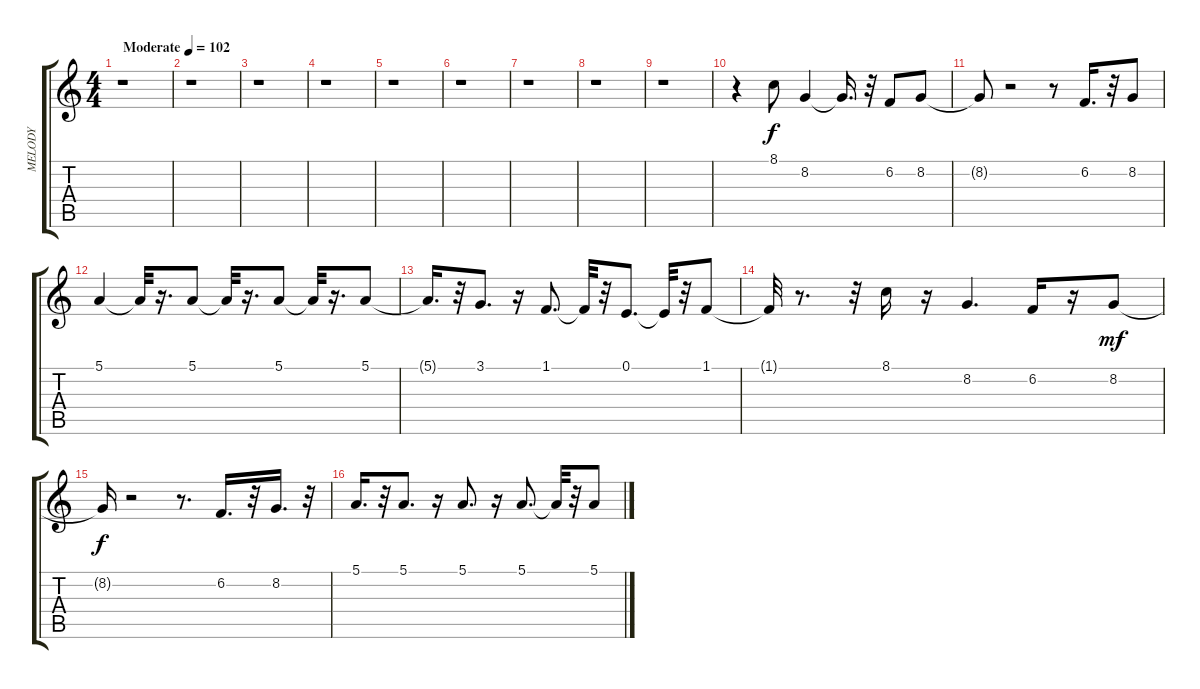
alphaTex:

\track ("MELODY" "MELODY") {instrument altosax}
\staff {score tabs}
\tuning (E4 B3 G3 D3 A2 E2) {hide}
\ts (4 4)
\tempo (102 "Moderate")
\clef g2
\ks c
r.1{dy f instrument altosax} |
r.1 |
r.1 |
r.1 |
r.1 |
r.1 |
r.1 |
r.1 |
r.1 |
r.4 8.1.8 8.2.4 8.2{t}.16{d} r.32 6.2.8 8.2.8 |
8.2{t}.8 r.2 r.8 6.2.16{d} r.32 8.2.8 |
5.1.4 5.1{t}.32 r.16{d} 5.1.8 5.1{t}.32 r.16{d} 5.1.8 5.1{t}.32 r.16{d} 5.1.8 |
5.1{t}.16{d} r.32 3.1.8{d} r.16 1.1.8{d} 1.1{t}.32 r.32 0.1.8{d} 0.1{t}.32 r.32 1.1.8 |
1.1{t}.32 r.8{d} r.32 8.1.16 r.16 8.2.4{d} 6.2.16 r.16 8.2.8{dy mf} |
8.2{t}.16{dy f} r.2 r.8{d} 6.2.16{d} r.32 8.2.16{d} r.32 |
5.1.16{d} r.32 5.1.8{d} r.16 5.1.8{d} r.16 5.1.8{d} 5.1{t}.32 r.32 5.1.8
